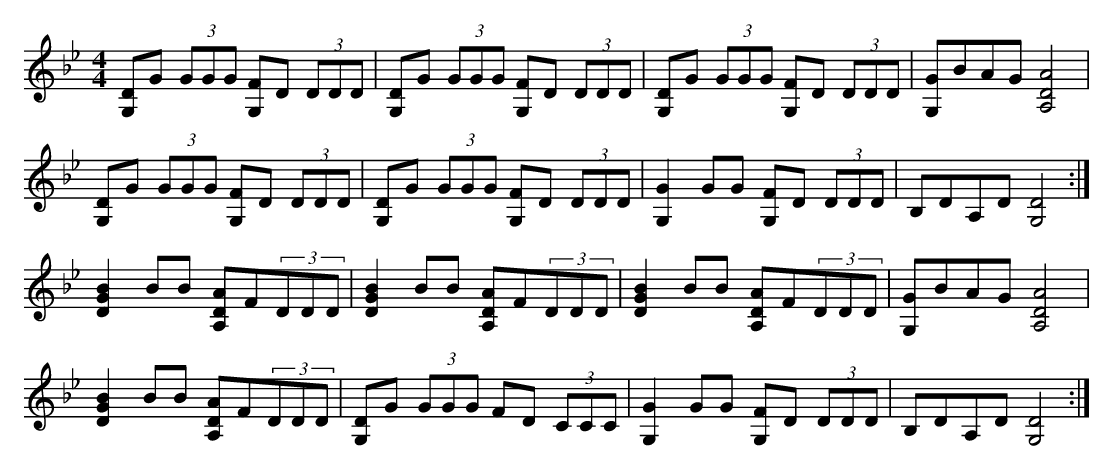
X:1
M:4/4
K:Gmin
[DG,]G (3GGG [FG,]D (3DDD|[DG,]G (3GGG [FG,]D (3DDD|[DG,]G (3GGG [FG,]D (3DDD|[GG,]BAG [A,4D4A4]|
[DG,]G (3GGG [FG,]D (3DDD|[DG,]G (3GGG [FG,]D (3DDD|[G,2G2] GG [FG,]D (3DDD|B,DA,D [G,4D4]:|
[G2D2B2] BB [A,DA]F(3DDD|[G2D2B2] BB [A,DA]F(3DDD|[G2D2B2] BB [A,DA]F(3DDD|[GG,]BAG [A,4D4A4]|
[G2D2B2] BB [A,DA]F(3DDD|[DG,]G (3GGG FD (3CCC|[G,2G2] GG [FG,]D (3DDD|B,DA,D [G,4D4]:|
